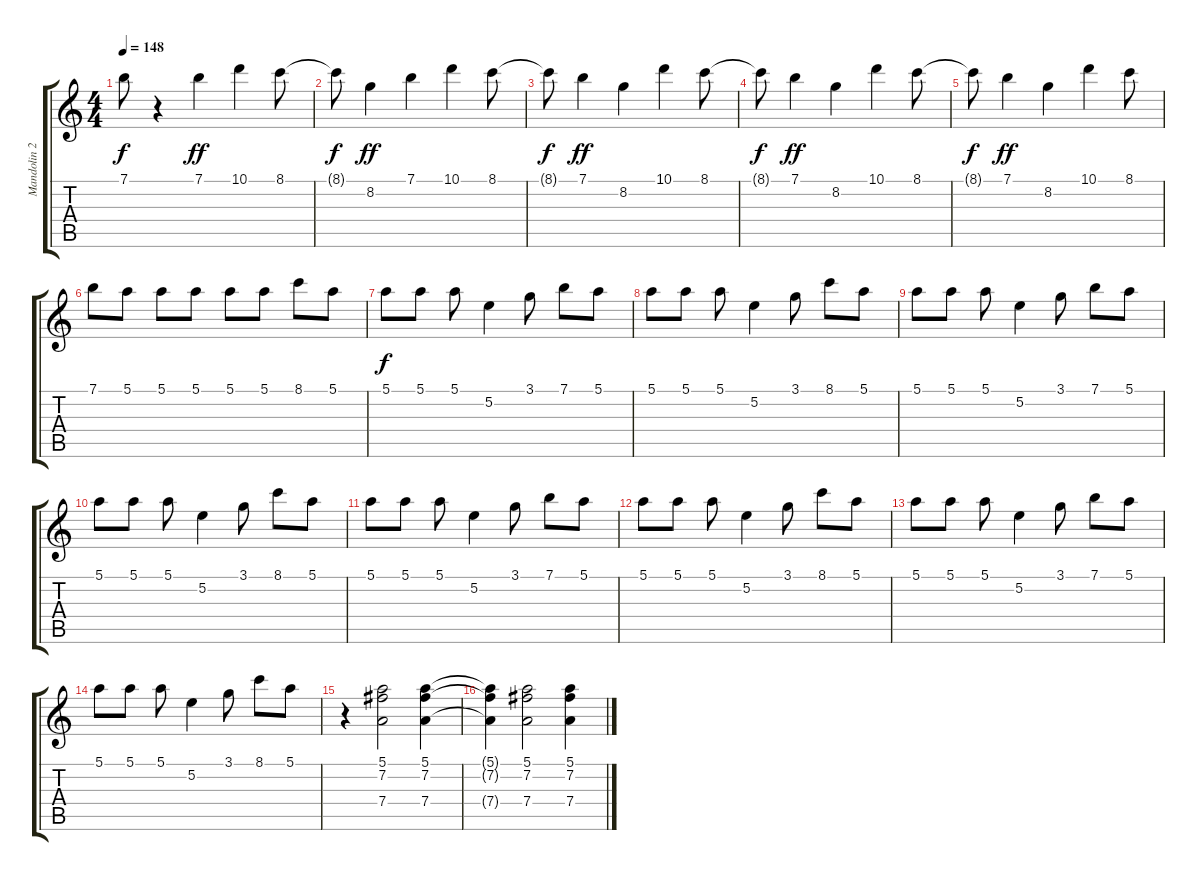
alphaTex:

\track ("Mandolin 2" "Mandolin 2") {instrument acousticguitarnylon}
\staff {score tabs}
\tuning (E4 B3 G3 D3 A2 E2) {hide}
\ts (4 4)
\tempo 148
\clef g2
\ks c
7.1{t}.8{dy f} r.4 7.1.4{dy ff} 10.1.4 8.1.8 |
8.1{t}.8{dy f} 8.2.4{dy ff} 7.1.4 10.1.4 8.1.8 |
8.1{t}.8{dy f} 7.1.4{dy ff} 8.2.4 10.1.4 8.1.8 |
8.1{t}.8{dy f} 7.1.4{dy ff} 8.2.4 10.1.4 8.1.8 |
8.1{t}.8{dy f} 7.1.4{dy ff} 8.2.4 10.1.4 8.1.8 |
7.1.8 5.1.8 5.1.8 5.1.8 5.1.8 5.1.8 8.1.8 5.1.8 |
5.1.8{dy f} 5.1.8 5.1.8 5.2.4 3.1.8 7.1.8 5.1.8 |
5.1.8 5.1.8 5.1.8 5.2.4 3.1.8 8.1.8 5.1.8 |
5.1.8 5.1.8 5.1.8 5.2.4 3.1.8 7.1.8 5.1.8 |
5.1.8 5.1.8 5.1.8 5.2.4 3.1.8 8.1.8 5.1.8 |
5.1.8 5.1.8 5.1.8 5.2.4 3.1.8 7.1.8 5.1.8 |
5.1.8 5.1.8 5.1.8 5.2.4 3.1.8 8.1.8 5.1.8 |
5.1.8 5.1.8 5.1.8 5.2.4 3.1.8 7.1.8 5.1.8 |
5.1.8 5.1.8 5.1.8 5.2.4 3.1.8 8.1.8 5.1.8 |
r.4 (5.1 7.2 7.4).2 (5.1 7.2 7.4).4 |
(5.1{t} 7.2{t} 7.4{t}).4 (5.1 7.2 7.4).2 (5.1 7.2 7.4).4
